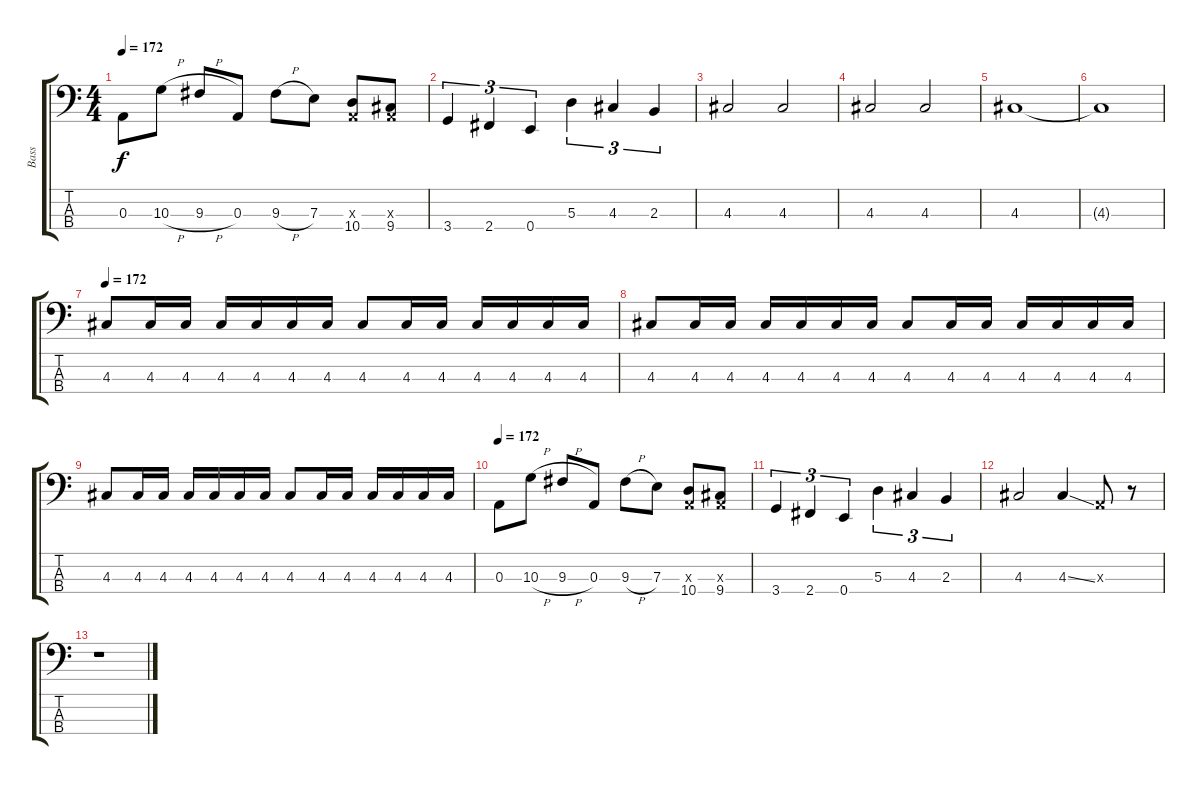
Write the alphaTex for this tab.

\track ("Bass" "Bass") {instrument electricbassfinger}
\staff {score tabs}
\tuning (G2 D2 A1 E1) {hide}
\ts (4 4)
\tempo 172
\clef f4
\ks c
0.3.8{dy f} 10.3{h}.8 9.3{h}.8 0.3.8 9.3{h}.8 7.3.8 (0.3{x} 10.4).8 (0.3{x} 9.4).8 |
3.4.4{tu (3 2)} 2.4.4{tu (3 2)} 0.4.4{tu (3 2)} 5.3.4{tu (3 2)} 4.3.4{tu (3 2)} 2.3.4{tu (3 2)} |
4.3.2 4.3.2 |
4.3.2 4.3.2 |
4.3.1 |
4.3{t}.1 |
\tempo 172
4.3.8 4.3.16 4.3.16 4.3.16 4.3.16 4.3.16 4.3.16 4.3.8 4.3.16 4.3.16 4.3.16 4.3.16 4.3.16 4.3.16 |
4.3.8 4.3.16 4.3.16 4.3.16 4.3.16 4.3.16 4.3.16 4.3.8 4.3.16 4.3.16 4.3.16 4.3.16 4.3.16 4.3.16 |
4.3.8 4.3.16 4.3.16 4.3.16 4.3.16 4.3.16 4.3.16 4.3.8 4.3.16 4.3.16 4.3.16 4.3.16 4.3.16 4.3.16 |
\tempo 172
0.3.8 10.3{h}.8 9.3{h}.8 0.3.8 9.3{h}.8 7.3.8 (0.3{x} 10.4).8 (0.3{x} 9.4).8 |
3.4.4{tu (3 2)} 2.4.4{tu (3 2)} 0.4.4{tu (3 2)} 5.3.4{tu (3 2)} 4.3.4{tu (3 2)} 2.3.4{tu (3 2)} |
4.3.2 4.3{ss}.4 0.3{x}.8 r.8 |
r.1
